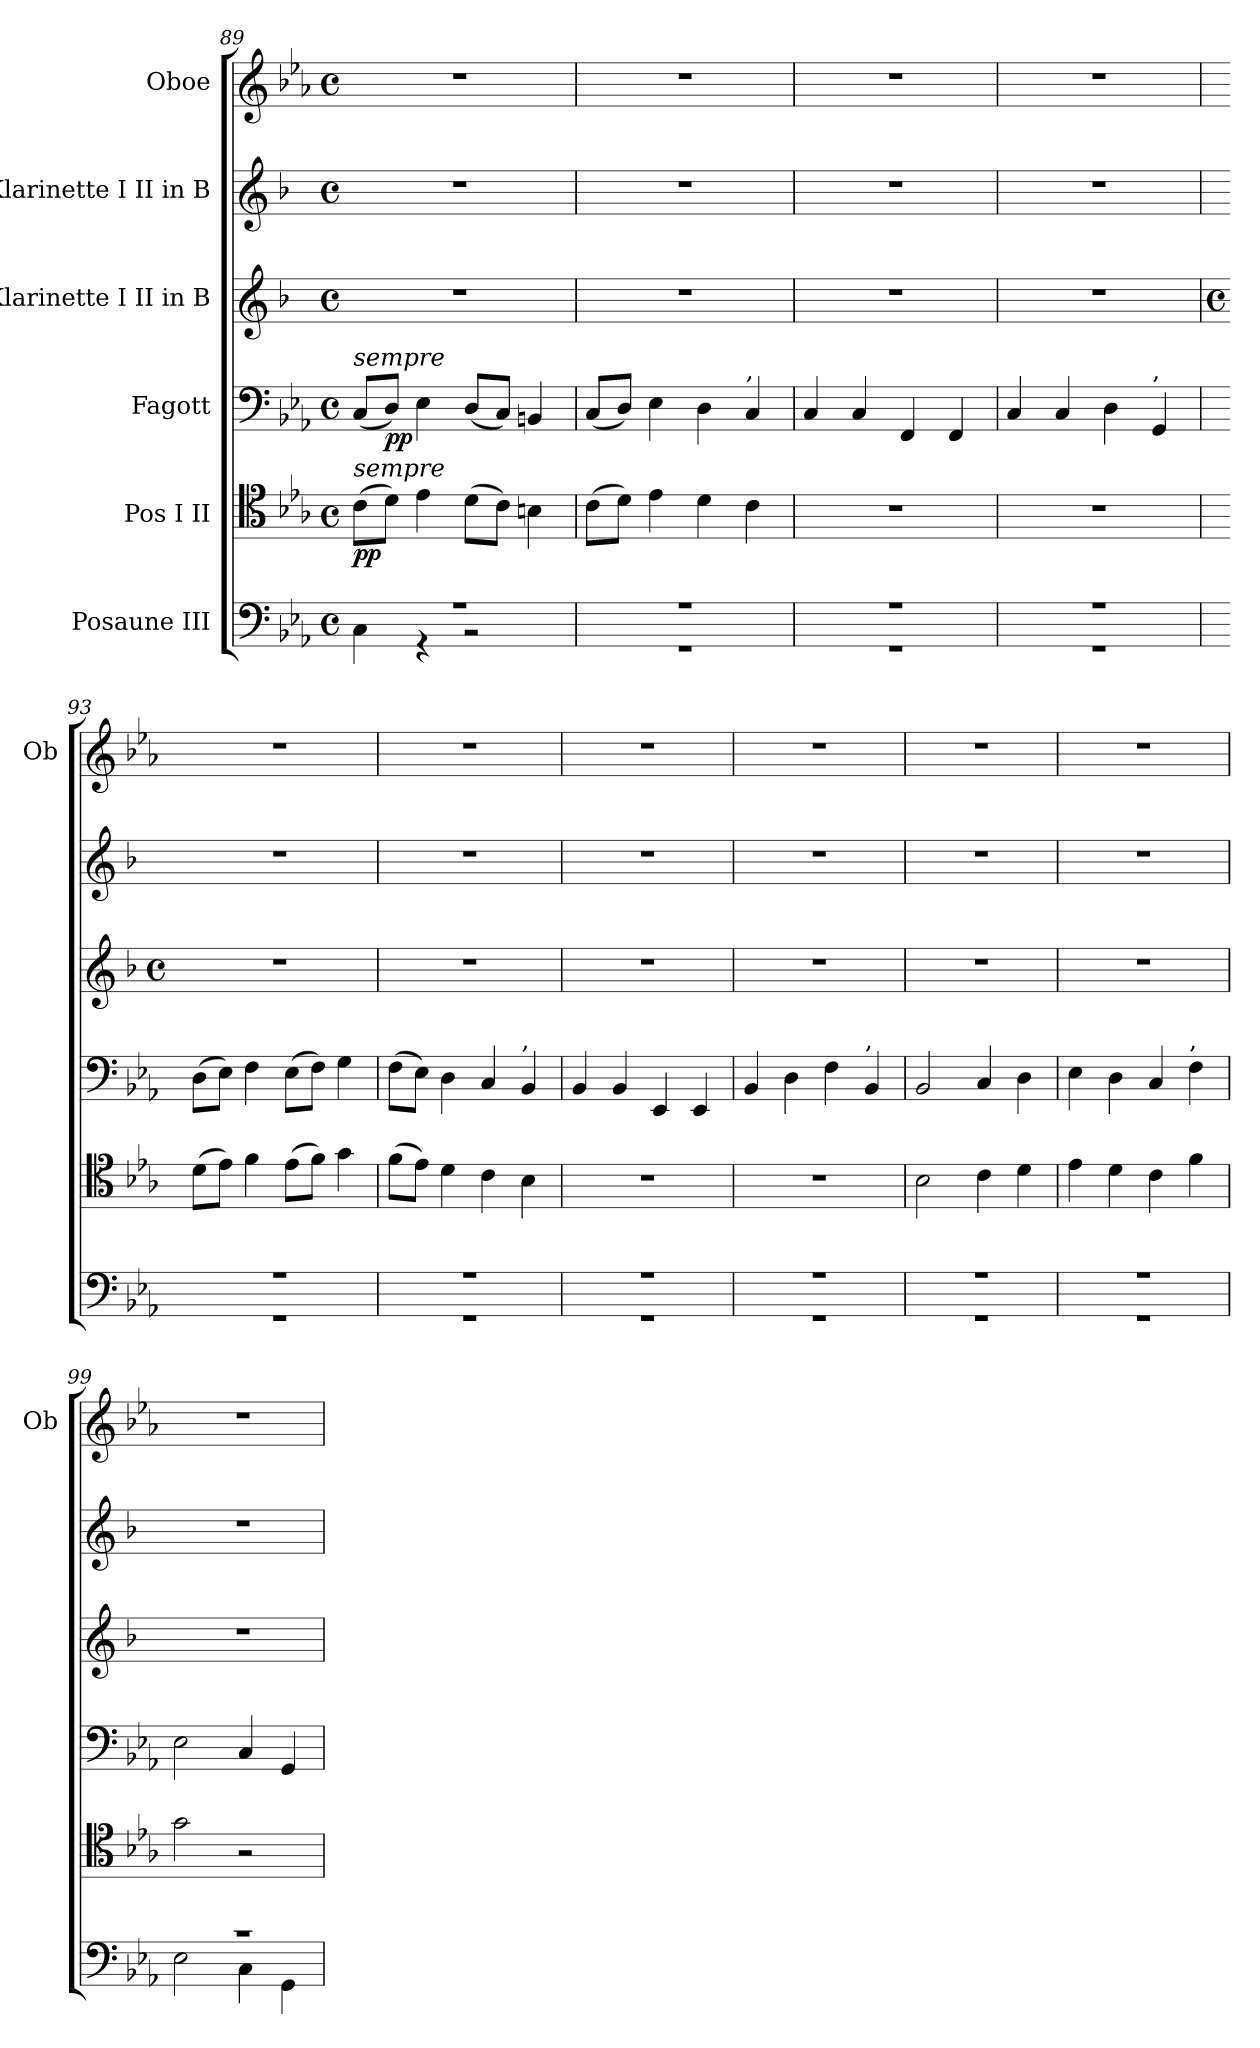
**kern	**kern	**dynam	**kern	**dynam	**kern	**kern	**kern
*part6	*part5	*part5	*part4	*part4	*part3	*part2	*part1
*staff6	*staff5	*staff5	*staff4	*staff4	*staff3	*staff2	*staff1
*I"Posaune III	*I"Pos I II	*	*I"Fagott	*	*I"Klarinette I II in B	*I"Klarinette I II in B	*I"Oboe
*	*	*	*	*	*	*	*I'Ob
*clefF4	*clefC4	*	*clefF4	*	*clefG2	*clefG2	*clefG2
*	*	*	*	*	*ITrd1c2	*ITrd1c2	*
*k[b-e-a-]	*k[b-e-a-]	*	*k[b-e-a-]	*	*k[b-e-a-]	*k[b-e-a-]	*k[b-e-a-]
*E-:	*E-:	*	*E-:	*	*E-:	*E-:	*E-:
*M4/4	*M4/4	*	*M4/4	*	*M4/4	*M4/4	*M4/4
*met(c)	*met(c)	*	*met(c)	*	*met(c)	*met(c)	*met(c)
=89	=89	=89	=89	=89	=89	=89	=89
*^	*	*	*	*	*	*	*
!	!	!	!	!LO:TX:a:i:t=sempre	!	!	!	!
!	!	!LO:TX:a:i:t=sempre	!	!	!	!	!	!
!	!	!	!LO:DY:b	!	!	!	!	!
1r	4C\	(>8c\L	pp	(<8C/L	.	1r	1r	1r
!	!	!	!	!	!LO:DY:b	!	!	!
.	.	8d\J)	.	8D/J)	pp	.	.	.
.	4r	4e-\	.	4E-\	.	.	.	.
.	2r	(>8d\L	.	(<8D/L	.	.	.	.
.	.	8c\J)	.	8C/J)	.	.	.	.
.	.	4Bn\	.	4BBn/	.	.	.	.
=90	=90	=90	=90	=90	=90	=90	=90	=90
1r	1r	(>8c\L	.	(<8C/L	.	1r	1r	1r
.	.	8d\J)	.	8D/J)	.	.	.	.
.	.	4e-\	.	4E-\	.	.	.	.
.	.	4d\	.	4D\	.	.	.	.
!	!	!	!	!LO:TX:a:t=,	!	!	!	!
.	.	4c\	.	4C/	.	.	.	.
=91	=91	=91	=91	=91	=91	=91	=91	=91
1r	1r	1r	.	4C/	.	1r	1r	1r
.	.	.	.	4C/	.	.	.	.
.	.	.	.	4FF/	.	.	.	.
.	.	.	.	4FF/	.	.	.	.
=92	=92	=92	=92	=92	=92	=92	=92	=92
1r	1r	1r	.	4C/	.	1r	1r	1r
.	.	.	.	4C/	.	.	.	.
.	.	.	.	4D\	.	.	.	.
!	!	!	!	!LO:TX:a:t=,	!	!	!	!
.	.	.	.	4GG/	.	.	.	.
!!LO:LB:g=z
=93	=93	=93	=93	=93	=93	=93	=93	=93
*	*	*	*	*	*	*M4/4	*	*
*	*	*	*	*	*	*met(c)	*	*
1r	1r	(>8d\L	.	(>8D\L	.	1r	1r	1r
.	.	8e-\J)	.	8E-\J)	.	.	.	.
.	.	4f\	.	4F\	.	.	.	.
.	.	(>8e-\L	.	(>8E-\L	.	.	.	.
.	.	8f\J)	.	8F\J)	.	.	.	.
.	.	4g\	.	4G\	.	.	.	.
=94	=94	=94	=94	=94	=94	=94	=94	=94
1r	1r	(>8f\L	.	(>8F\L	.	1r	1r	1r
.	.	8e-\J)	.	8E-\J)	.	.	.	.
.	.	4d\	.	4D\	.	.	.	.
.	.	4c\	.	4C/	.	.	.	.
!	!	!	!	!LO:TX:a:t=,	!	!	!	!
.	.	4B-\	.	4BB-/	.	.	.	.
=95	=95	=95	=95	=95	=95	=95	=95	=95
1r	1r	1r	.	4BB-/	.	1r	1r	1r
.	.	.	.	4BB-/	.	.	.	.
.	.	.	.	4EE-/	.	.	.	.
.	.	.	.	4EE-/	.	.	.	.
=96	=96	=96	=96	=96	=96	=96	=96	=96
1r	1r	1r	.	4BB-/	.	1r	1r	1r
.	.	.	.	4D\	.	.	.	.
.	.	.	.	4F\	.	.	.	.
!	!	!	!	!LO:TX:a:t=,	!	!	!	!
.	.	.	.	4BB-/	.	.	.	.
=97	=97	=97	=97	=97	=97	=97	=97	=97
1r	1r	2B-\	.	2BB-/	.	1r	1r	1r
.	.	4c\	.	4C/	.	.	.	.
.	.	4d\	.	4D\	.	.	.	.
=98	=98	=98	=98	=98	=98	=98	=98	=98
1r	1r	4e-\	.	4E-\	.	1r	1r	1r
.	.	4d\	.	4D\	.	.	.	.
.	.	4c\	.	4C/	.	.	.	.
!	!	!	!	!LO:TX:a:t=,	!	!	!	!
.	.	4f\	.	4F\	.	.	.	.
=99	=99	=99	=99	=99	=99	=99	=99	=99
1r	2E-\	2g\	.	2E-\	.	1r	1r	1r
.	4C\	2r	.	4C/	.	.	.	.
.	4GG\	.	.	4GG/	.	.	.	.
*v	*v	*	*	*	*	*	*	*
=	=	=	=	=	=	=	=
*-	*-	*-	*-	*-	*-	*-	*-
